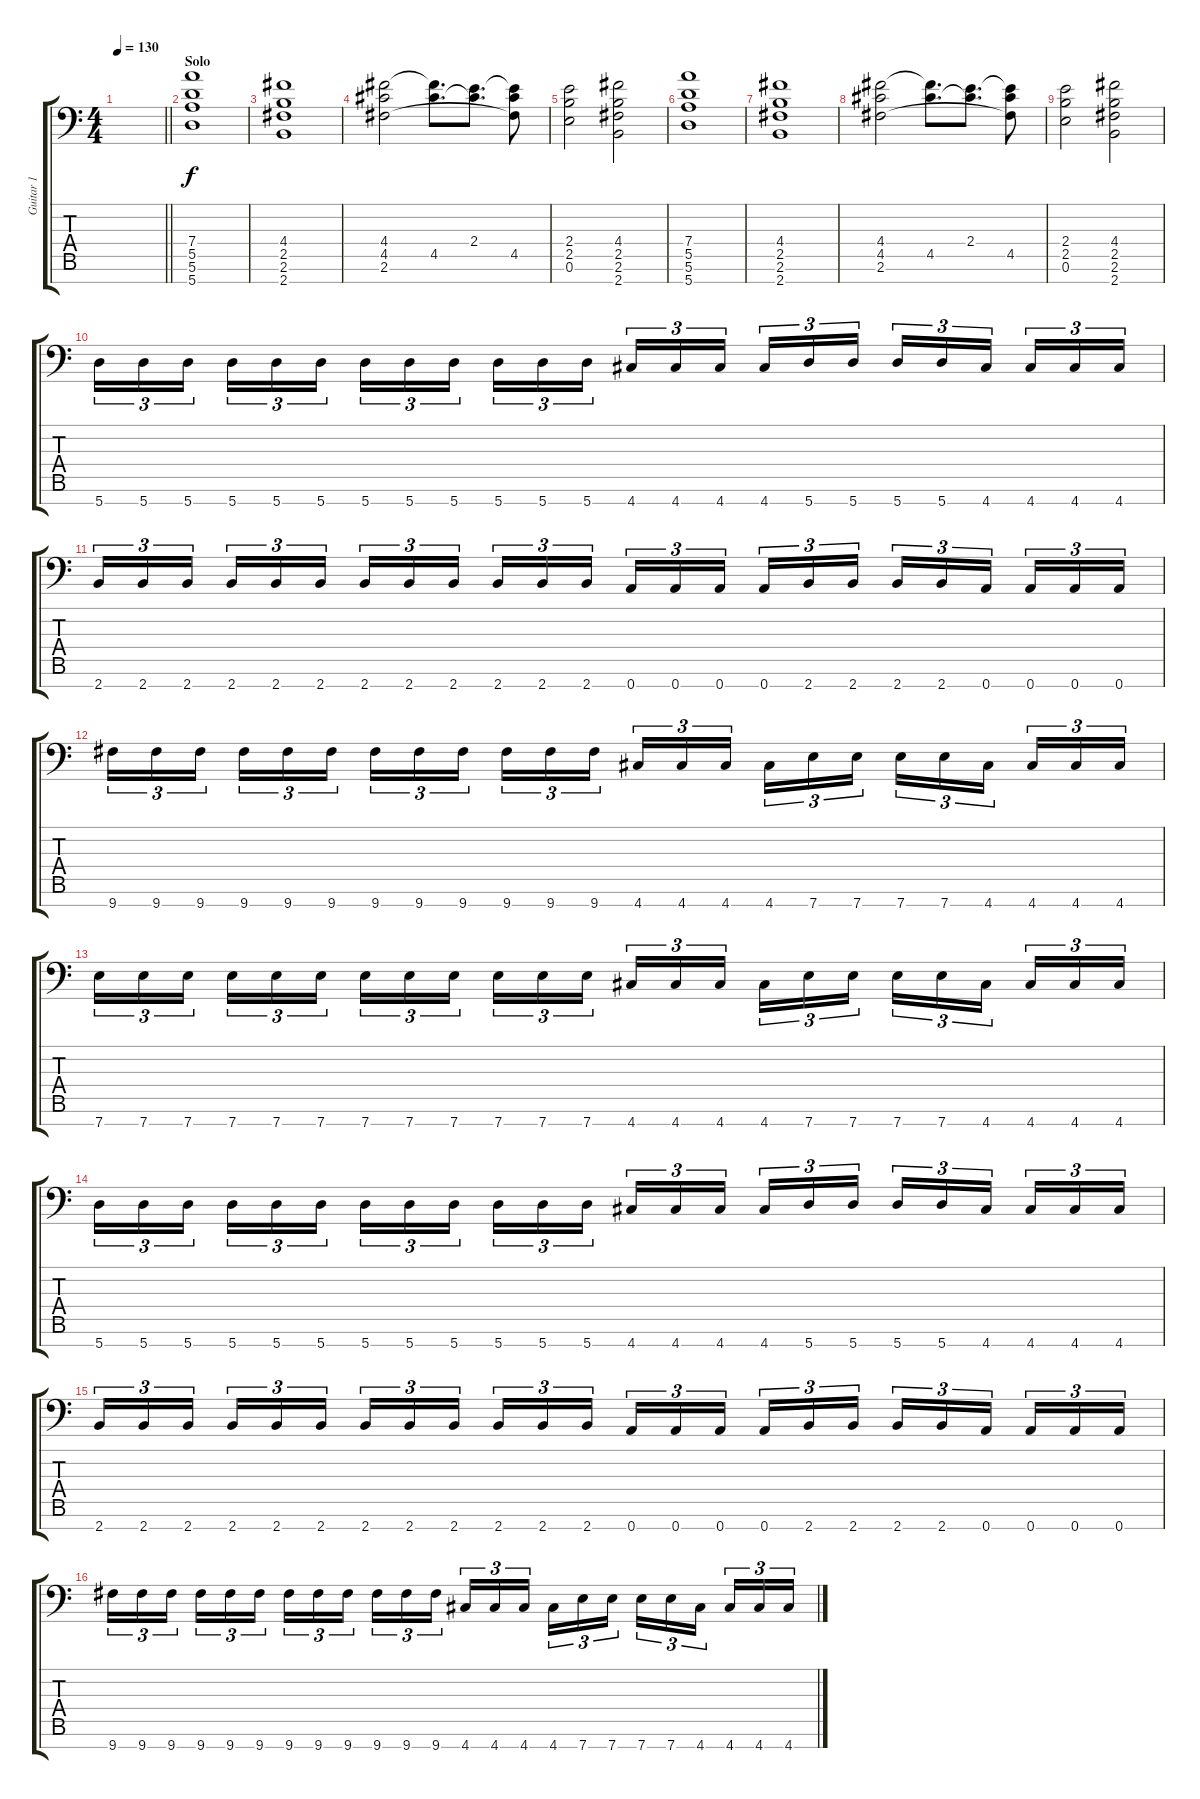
\track ("Guitar 1" "Guitar 1") {instrument overdrivenguitar}
\staff {score tabs}
\tuning (E4 B3 G3 D3 A2 E2 A1) {hide}
\ts (4 4)
\tempo 130
\clef f4
\barLineRight lightlight
\ks c
|
\section ("" "Solo")
(7.4 5.5 5.6 5.7).1{volume 12} |
(4.4 2.5 2.6 2.7).1 |
(4.4 4.5 2.6).2 (4.4{t} 4.5).8{d} (2.4 4.5{t}).8{d} (2.4{t} 4.5 2.6{t}).8 |
(2.4 2.5 0.6).2 (4.4 2.5 2.6 2.7).2 |
(7.4 5.5 5.6 5.7).1 |
(4.4 2.5 2.6 2.7).1 |
(4.4 4.5 2.6).2 (4.4{t} 4.5).8{d} (2.4 4.5{t}).8{d} (2.4{t} 4.5 2.6{t}).8 |
(2.4 2.5 0.6).2 (4.4 2.5 2.6 2.7).2 |
5.7.16{tu (3 2)} 5.7.16{tu (3 2)} 5.7.16{tu (3 2) beam splitsecondary} 5.7.16{tu (3 2)} 5.7.16{tu (3 2)} 5.7.16{tu (3 2)} 5.7.16{tu (3 2)} 5.7.16{tu (3 2)} 5.7.16{tu (3 2) beam splitsecondary} 5.7.16{tu (3 2)} 5.7.16{tu (3 2)} 5.7.16{tu (3 2)} 4.7.16{tu (3 2)} 4.7.16{tu (3 2)} 4.7.16{tu (3 2) beam splitsecondary} 4.7.16{tu (3 2)} 5.7.16{tu (3 2)} 5.7.16{tu (3 2)} 5.7.16{tu (3 2)} 5.7.16{tu (3 2)} 4.7.16{tu (3 2) beam splitsecondary} 4.7.16{tu (3 2)} 4.7.16{tu (3 2)} 4.7.16{tu (3 2)} |
2.7.16{tu (3 2)} 2.7.16{tu (3 2)} 2.7.16{tu (3 2) beam splitsecondary} 2.7.16{tu (3 2)} 2.7.16{tu (3 2)} 2.7.16{tu (3 2)} 2.7.16{tu (3 2)} 2.7.16{tu (3 2)} 2.7.16{tu (3 2) beam splitsecondary} 2.7.16{tu (3 2)} 2.7.16{tu (3 2)} 2.7.16{tu (3 2)} 0.7.16{tu (3 2)} 0.7.16{tu (3 2)} 0.7.16{tu (3 2) beam splitsecondary} 0.7.16{tu (3 2)} 2.7.16{tu (3 2)} 2.7.16{tu (3 2)} 2.7.16{tu (3 2)} 2.7.16{tu (3 2)} 0.7.16{tu (3 2) beam splitsecondary} 0.7.16{tu (3 2)} 0.7.16{tu (3 2)} 0.7.16{tu (3 2)} |
9.7.16{tu (3 2)} 9.7.16{tu (3 2)} 9.7.16{tu (3 2) beam splitsecondary} 9.7.16{tu (3 2)} 9.7.16{tu (3 2)} 9.7.16{tu (3 2)} 9.7.16{tu (3 2)} 9.7.16{tu (3 2)} 9.7.16{tu (3 2) beam splitsecondary} 9.7.16{tu (3 2)} 9.7.16{tu (3 2)} 9.7.16{tu (3 2)} 4.7.16{tu (3 2)} 4.7.16{tu (3 2)} 4.7.16{tu (3 2) beam splitsecondary} 4.7.16{tu (3 2)} 7.7.16{tu (3 2)} 7.7.16{tu (3 2)} 7.7.16{tu (3 2)} 7.7.16{tu (3 2)} 4.7.16{tu (3 2) beam splitsecondary} 4.7.16{tu (3 2)} 4.7.16{tu (3 2)} 4.7.16{tu (3 2)} |
7.7.16{tu (3 2)} 7.7.16{tu (3 2)} 7.7.16{tu (3 2) beam splitsecondary} 7.7.16{tu (3 2)} 7.7.16{tu (3 2)} 7.7.16{tu (3 2)} 7.7.16{tu (3 2)} 7.7.16{tu (3 2)} 7.7.16{tu (3 2) beam splitsecondary} 7.7.16{tu (3 2)} 7.7.16{tu (3 2)} 7.7.16{tu (3 2)} 4.7.16{tu (3 2)} 4.7.16{tu (3 2)} 4.7.16{tu (3 2) beam splitsecondary} 4.7.16{tu (3 2)} 7.7.16{tu (3 2)} 7.7.16{tu (3 2)} 7.7.16{tu (3 2)} 7.7.16{tu (3 2)} 4.7.16{tu (3 2) beam splitsecondary} 4.7.16{tu (3 2)} 4.7.16{tu (3 2)} 4.7.16{tu (3 2)} |
5.7.16{tu (3 2)} 5.7.16{tu (3 2)} 5.7.16{tu (3 2) beam splitsecondary} 5.7.16{tu (3 2)} 5.7.16{tu (3 2)} 5.7.16{tu (3 2)} 5.7.16{tu (3 2)} 5.7.16{tu (3 2)} 5.7.16{tu (3 2) beam splitsecondary} 5.7.16{tu (3 2)} 5.7.16{tu (3 2)} 5.7.16{tu (3 2)} 4.7.16{tu (3 2)} 4.7.16{tu (3 2)} 4.7.16{tu (3 2) beam splitsecondary} 4.7.16{tu (3 2)} 5.7.16{tu (3 2)} 5.7.16{tu (3 2)} 5.7.16{tu (3 2)} 5.7.16{tu (3 2)} 4.7.16{tu (3 2) beam splitsecondary} 4.7.16{tu (3 2)} 4.7.16{tu (3 2)} 4.7.16{tu (3 2)} |
2.7.16{tu (3 2)} 2.7.16{tu (3 2)} 2.7.16{tu (3 2) beam splitsecondary} 2.7.16{tu (3 2)} 2.7.16{tu (3 2)} 2.7.16{tu (3 2)} 2.7.16{tu (3 2)} 2.7.16{tu (3 2)} 2.7.16{tu (3 2) beam splitsecondary} 2.7.16{tu (3 2)} 2.7.16{tu (3 2)} 2.7.16{tu (3 2)} 0.7.16{tu (3 2)} 0.7.16{tu (3 2)} 0.7.16{tu (3 2) beam splitsecondary} 0.7.16{tu (3 2)} 2.7.16{tu (3 2)} 2.7.16{tu (3 2)} 2.7.16{tu (3 2)} 2.7.16{tu (3 2)} 0.7.16{tu (3 2) beam splitsecondary} 0.7.16{tu (3 2)} 0.7.16{tu (3 2)} 0.7.16{tu (3 2)} |
9.7.16{tu (3 2)} 9.7.16{tu (3 2)} 9.7.16{tu (3 2) beam splitsecondary} 9.7.16{tu (3 2)} 9.7.16{tu (3 2)} 9.7.16{tu (3 2)} 9.7.16{tu (3 2)} 9.7.16{tu (3 2)} 9.7.16{tu (3 2) beam splitsecondary} 9.7.16{tu (3 2)} 9.7.16{tu (3 2)} 9.7.16{tu (3 2)} 4.7.16{tu (3 2)} 4.7.16{tu (3 2)} 4.7.16{tu (3 2) beam splitsecondary} 4.7.16{tu (3 2)} 7.7.16{tu (3 2)} 7.7.16{tu (3 2)} 7.7.16{tu (3 2)} 7.7.16{tu (3 2)} 4.7.16{tu (3 2) beam splitsecondary} 4.7.16{tu (3 2)} 4.7.16{tu (3 2)} 4.7.16{tu (3 2)}
